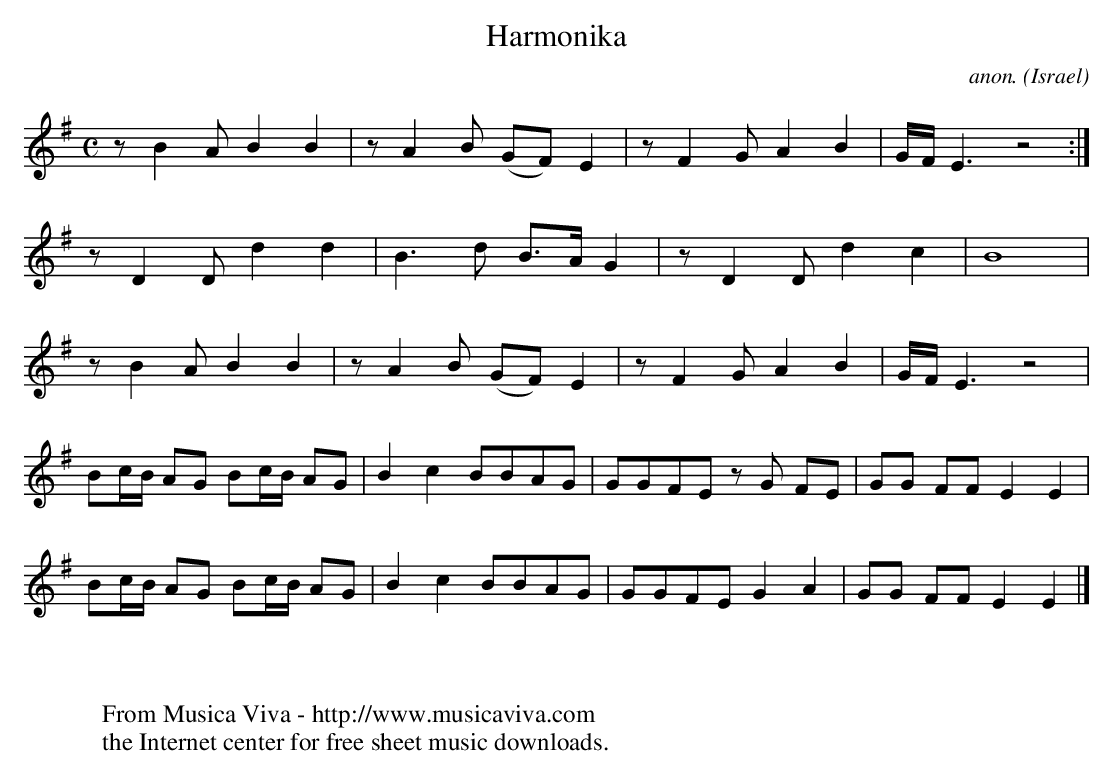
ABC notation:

X:1
T:Harmonika
C:anon.
O:Israel
M:C
L:1/8
K:Em
zB2AB2B2|zA2B (GF)E2|zF2GA2B2|G/F/E3z4:|
zD2Dd2d2|B3d B>AG2|zD2Dd2c2|B8|
zB2AB2B2|zA2B (GF)E2|zF2GA2B2|G/F/E3z4|
Bc/B/ AG Bc/B/ AG|B2c2BBAG|GGFE z G FE|GG FFE2E2|
Bc/B/ AG Bc/B/ AG|B2c2BBAG|GGFE G2A2|GG FFE2E2|]
W:
W:
W:  From Musica Viva - http://www.musicaviva.com
W:  the Internet center for free sheet music downloads.
